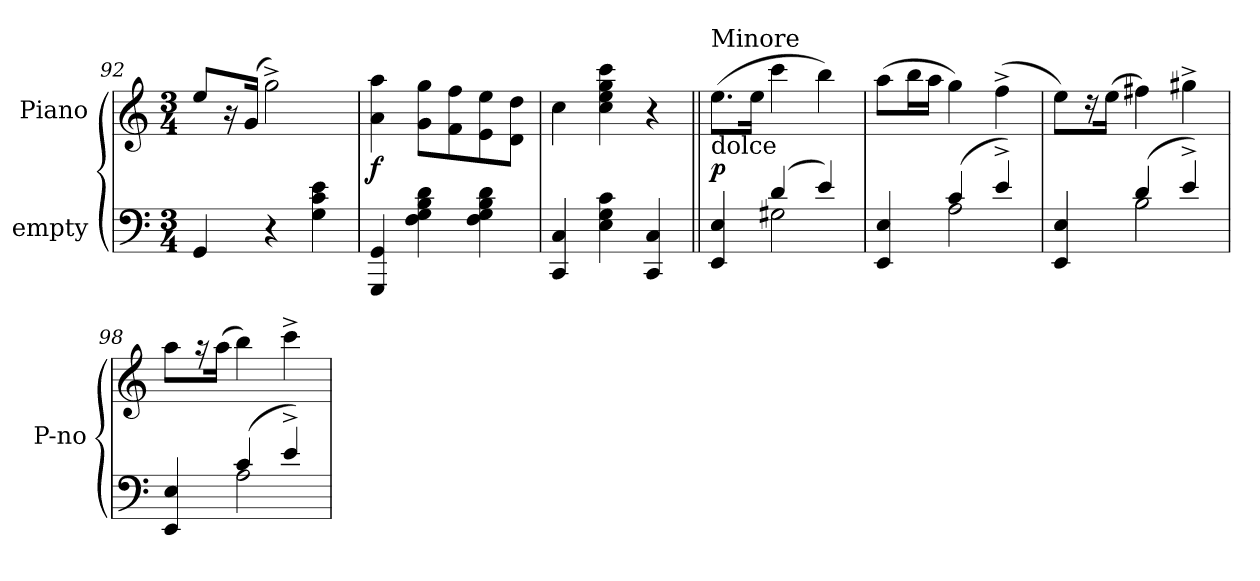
**kern	**kern	**dynam
*part2	*part1	*part1
*staff2	*staff1	*staff1
*I"empty	*I"Piano	*
*	*I'P-no	*
!!LO:LB:g=z
*clefF4	*clefG2	*
*k[]	*k[]	*
*M3/4	*M3/4	*
=92	=92	=92
4GG/	8ee/L	.
.	16r	.
.	(16g/Jk	.
4r	2gg^\)	.
4G\ 4c\ 4e\	.	.
=93	=93	=93
4GGG/ 4GG/	4a\ 4aa\	f
4F\ 4G\ 4B\ 4d\	8g\ 8gg\L	.
.	8f\ 8ff\	.
4F\ 4G\ 4B\ 4d\	8e\ 8ee\	.
.	8d\ 8dd\J	.
=94	=94	=94
4CC/ 4C/	4cc\	.
4E\ 4G\ 4c\	4cc\ 4ee\ 4gg\ 4ccc\	.
4CC/ 4C/	4r	.
=95||	=95||	=95||
*^	*	*
!	!	!LO:TX:b:t=dolce	!
!	!	!LO:TX:a:t=Minore	!
4EE/ 4E/	4ryy	(8.ee\L	p
.	.	16ee\Jk	.
(4d/	2G#X\	4ccc\	.
4e/)	.	4bb\)	.
=96	=96	=96	=96
4EE/ 4E/	4ryy	(8aa\L	.
.	.	16bb\L	.
.	.	16aa\JJ	.
(4c/	2A\	4gg\)	.
4e^/)	.	(4ff^\	.
=97	=97	=97	=97
4EE/ 4E/	4ryy	8ee\L)	.
.	.	16r	.
.	.	(16ee\Jk	.
(4d/	2B\	4ff#X\)	.
4e^/)	.	4gg#X^\	.
=98	=98	=98	=98
4EE/ 4E/	4ryy	8aa\L	.
.	.	16r	.
.	.	(16aa\Jk	.
(4c/	2A\	4bb\)	.
4e^/)	.	4ccc^\	.
*v	*v	*	*
=	=	=
*-	*-	*-
